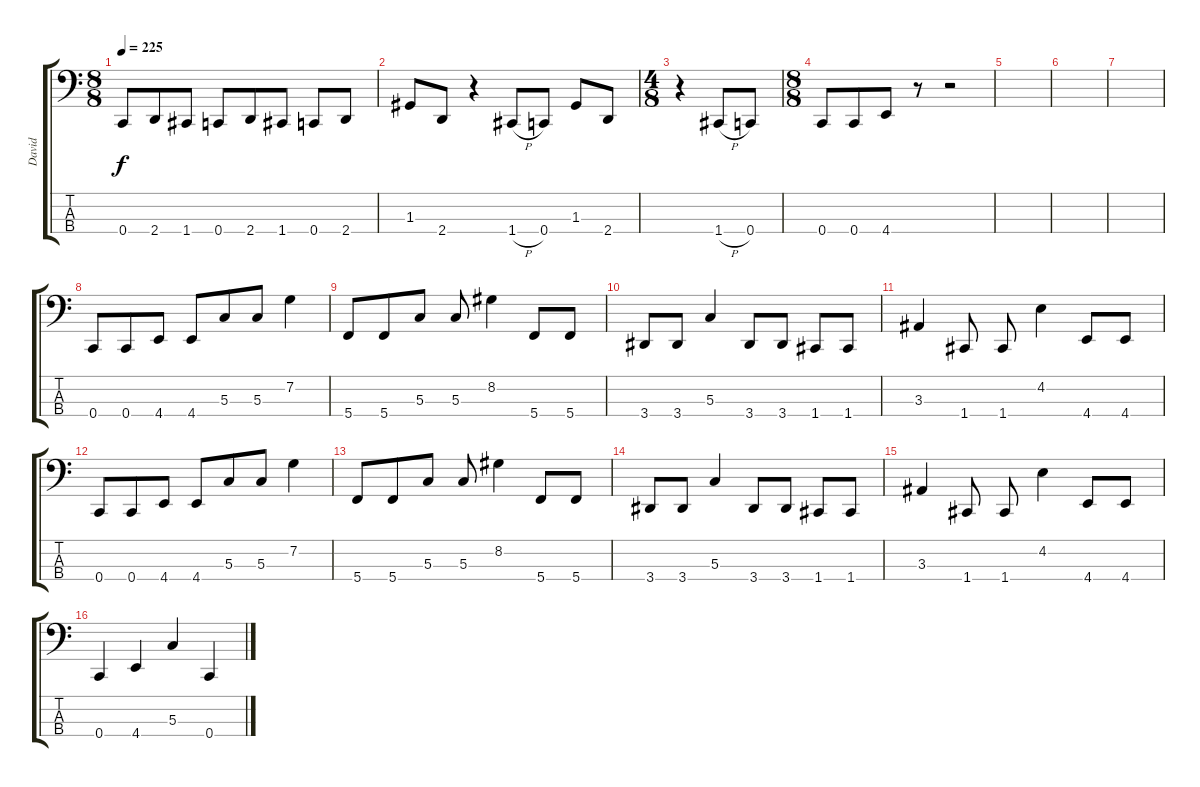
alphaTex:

\track ("David" "David") {instrument electricbassfinger}
\staff {score tabs}
\tuning (F2 C2 G1 C1) {hide}
\ts (8 8)
\tempo 225
\clef f4
\ks c
0.4.8{dy f} 2.4.8 1.4.8 0.4.8 2.4.8 1.4.8 0.4.8 2.4.8 |
1.3.8 2.4.8 r.4 1.4{h}.8 0.4.8 1.3.8 2.4.8 |
\ts (4 8)
r.4 1.4{h}.8 0.4.8 |
\ts (8 8)
0.4.8 0.4.8 4.4.8 r.8 r.2 |
|
|
|
0.4.8 0.4.8 4.4.8 4.4.8 5.3.8 5.3.8 7.2.4 |
5.4.8 5.4.8 5.3.8 5.3.8 8.2.4 5.4.8 5.4.8 |
3.4.8 3.4.8 5.3.4 3.4.8 3.4.8 1.4.8 1.4.8 |
3.3.4 1.4.8 1.4.8 4.2.4 4.4.8 4.4.8 |
0.4.8 0.4.8 4.4.8 4.4.8 5.3.8 5.3.8 7.2.4 |
5.4.8 5.4.8 5.3.8 5.3.8 8.2.4 5.4.8 5.4.8 |
3.4.8 3.4.8 5.3.4 3.4.8 3.4.8 1.4.8 1.4.8 |
3.3.4 1.4.8 1.4.8 4.2.4 4.4.8 4.4.8 |
0.4.4 4.4.4 5.3.4 0.4.4
